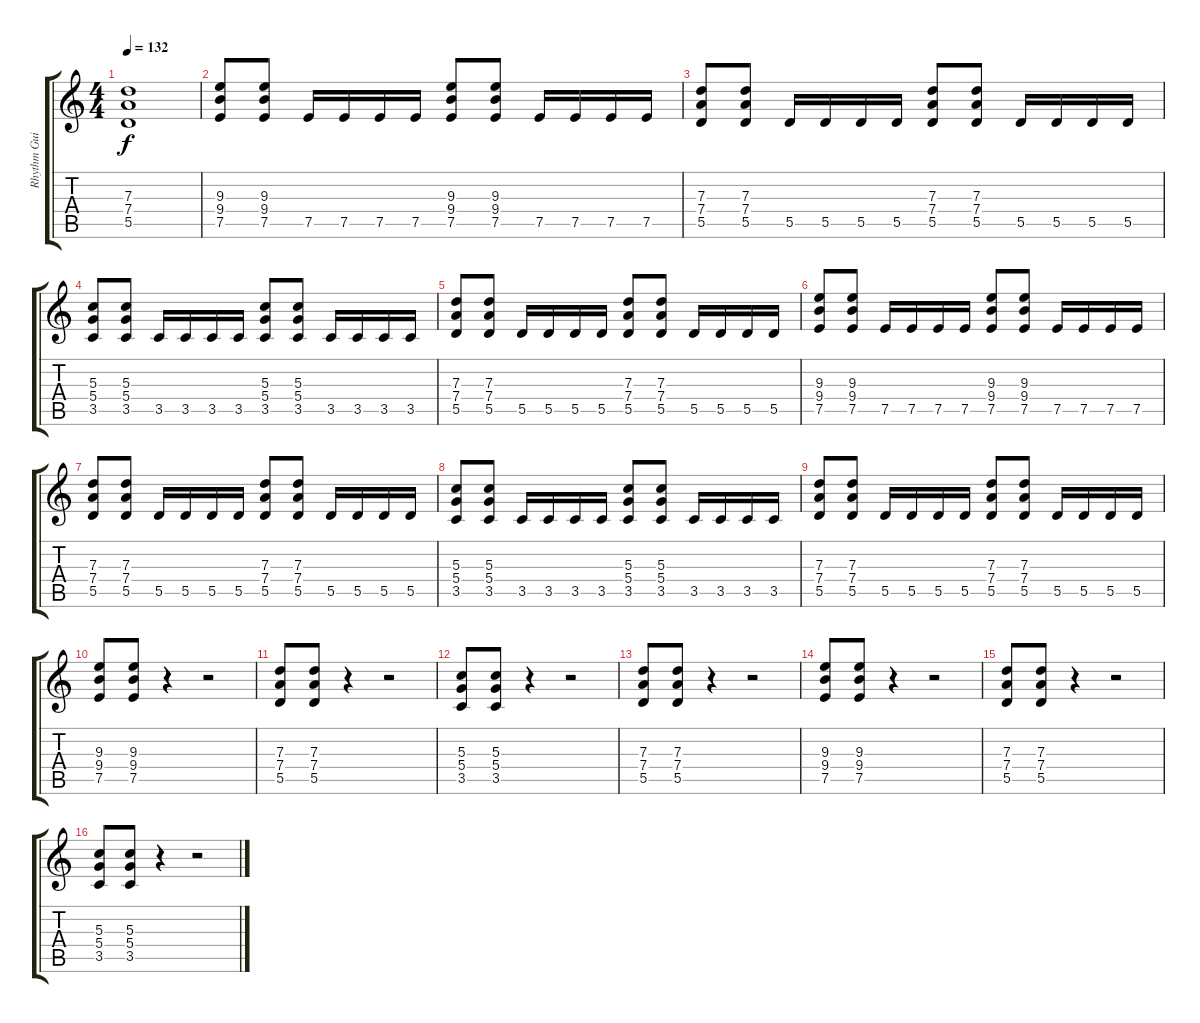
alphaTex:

\track ("Rhythm Guitar(s)" "Rhythm Gui") {instrument overdrivenguitar}
\staff {score tabs}
\tuning (E4 B3 G3 D3 A2 E2) {hide}
\ts (4 4)
\tempo 132
\clef g2
\ks c
(7.3 7.4 5.5).1{dy f} |
(9.3 9.4 7.5).8 (9.3 9.4 7.5).8 7.5.16 7.5.16 7.5.16 7.5.16 (9.3 9.4 7.5).8 (9.3 9.4 7.5).8 7.5.16 7.5.16 7.5.16 7.5.16 |
(7.3 7.4 5.5).8 (7.3 7.4 5.5).8 5.5.16 5.5.16 5.5.16 5.5.16 (7.3 7.4 5.5).8 (7.3 7.4 5.5).8 5.5.16 5.5.16 5.5.16 5.5.16 |
(5.3 5.4 3.5).8 (5.3 5.4 3.5).8 3.5.16 3.5.16 3.5.16 3.5.16 (5.3 5.4 3.5).8 (5.3 5.4 3.5).8 3.5.16 3.5.16 3.5.16 3.5.16 |
(7.3 7.4 5.5).8 (7.3 7.4 5.5).8 5.5.16 5.5.16 5.5.16 5.5.16 (7.3 7.4 5.5).8 (7.3 7.4 5.5).8 5.5.16 5.5.16 5.5.16 5.5.16 |
(9.3 9.4 7.5).8 (9.3 9.4 7.5).8 7.5.16 7.5.16 7.5.16 7.5.16 (9.3 9.4 7.5).8 (9.3 9.4 7.5).8 7.5.16 7.5.16 7.5.16 7.5.16 |
(7.3 7.4 5.5).8 (7.3 7.4 5.5).8 5.5.16 5.5.16 5.5.16 5.5.16 (7.3 7.4 5.5).8 (7.3 7.4 5.5).8 5.5.16 5.5.16 5.5.16 5.5.16 |
(5.3 5.4 3.5).8 (5.3 5.4 3.5).8 3.5.16 3.5.16 3.5.16 3.5.16 (5.3 5.4 3.5).8 (5.3 5.4 3.5).8 3.5.16 3.5.16 3.5.16 3.5.16 |
(7.3 7.4 5.5).8 (7.3 7.4 5.5).8 5.5.16 5.5.16 5.5.16 5.5.16 (7.3 7.4 5.5).8 (7.3 7.4 5.5).8 5.5.16 5.5.16 5.5.16 5.5.16 |
(9.3 9.4 7.5).8 (9.3 9.4 7.5).8 r.4 r.2 |
(7.3 7.4 5.5).8 (7.3 7.4 5.5).8 r.4 r.2 |
(5.3 5.4 3.5).8 (5.3 5.4 3.5).8 r.4 r.2 |
(7.3 7.4 5.5).8 (7.3 7.4 5.5).8 r.4 r.2 |
(9.3 9.4 7.5).8 (9.3 9.4 7.5).8 r.4 r.2 |
(7.3 7.4 5.5).8 (7.3 7.4 5.5).8 r.4 r.2 |
(5.3 5.4 3.5).8 (5.3 5.4 3.5).8 r.4 r.2
